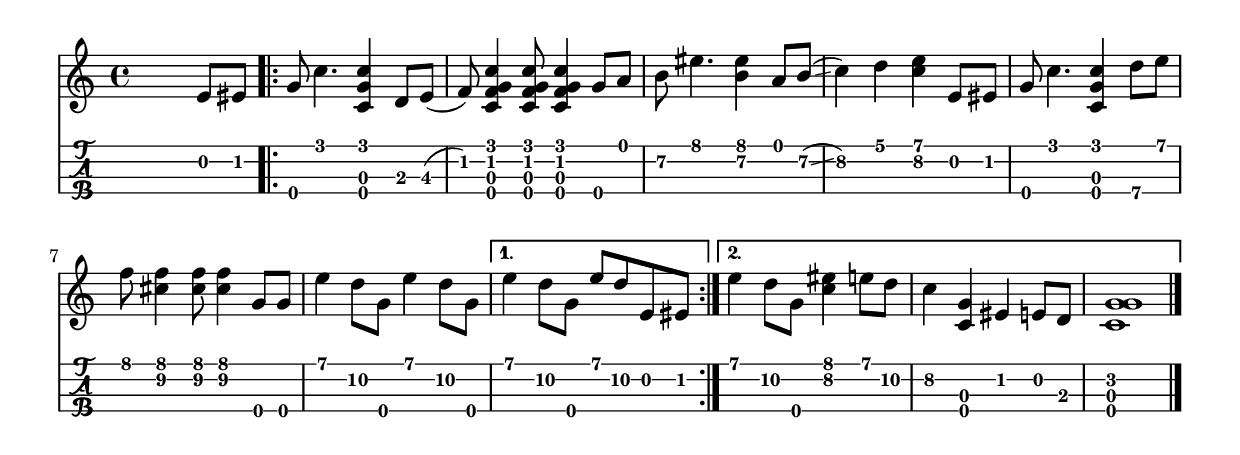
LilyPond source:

music = {
\time 4/4
  \transpose c c' {
	s2 s4 e8 eis
	\repeat volta 2 {
	  g\4 c'4. <c' c g\4>4 d8 e\3(
	  f) <c' f c g\4>4 <c' f c g\4>8 <c' f c g\4>4 g8\4 a
	  b\2 eis'4. <eis' b>4 a8 b\2\glissando(
	  c'4\2) d' <e' c'> e8 eis
	  g\4 c'4. <c' c g\4>4 d'8\4 e'
	  f'8 <f' cis'\2>4 <f' cis'\2>8 <f' cis'\2>4 g8\4 g\4
	  e'4 d'8\2 g\4 e'4 d'8\2 g\4
	}
	\alternative {
	  {e'4 d'8\2 g\4 e' d'8\2 e eis}
	  {
		e'4 d'8\2 g\4 <eis' c'>4 e'8 d'\2
		c'4\2 <c g\4> eis e8 d
		<g\2 c g\4>1
	  }
	}
	\bar "|."
  }
}
\version "2.18.2"
\paper {indent = 0\cm}
\score {
  <<
	\new Staff \with { \omit StringNumber }
	\music
	\new TabStaff \with {stringTunings = \stringTuning <g' c' e' a'>}
	\music
  >>
  \layout { }
}
\score {
  \unfoldRepeats
  \music
  \midi { }
}

